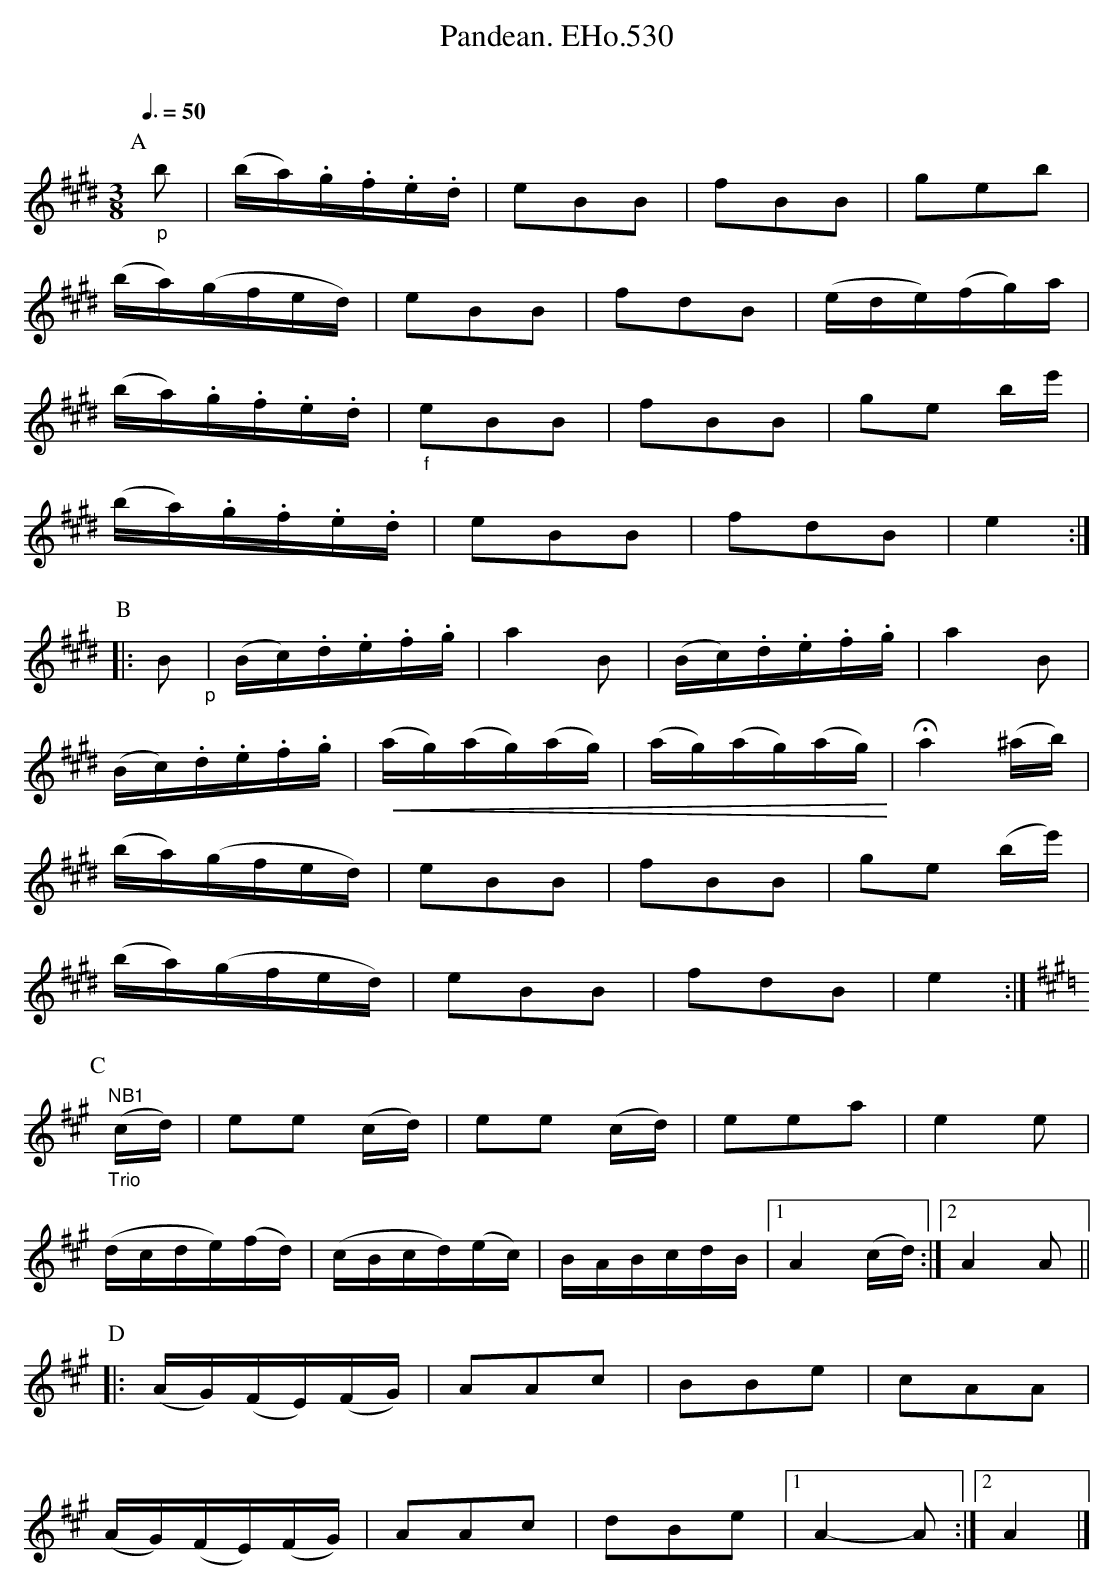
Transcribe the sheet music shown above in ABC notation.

X:1
T:Pandean. EHo.530
M:3/8
L:1/8
Q:3/8=50
O:
K:E
P:A
y"_p"b | (b/a/).g/.f/.e/.d/ | eBB | fBB | geb |
(b/a/)(g/f/e/d/) | eBB | fdB | (e/d/e/)(f/g/)a/ |
(b/a/).g/.f/.e/.d/ |"_f" eBB | fBB | ge b/e'/ |
(b/a/).g/.f/.e/.d/ | eBB | fdB | e2 :|
P:B
|: B "_p"| (B/c/).d/.e/.f/.g/ | a2B | (B/c/).d/.e/.f/.g/ | a2B |
(B/c/).d/.e/.f/.g/ | !<(!(a/g/)(a/g/)(a/g/) | (a/g/)(a/g/)(a/g/)!<)! | !fermata!a2(^a/b/) |
(b/a/)(g/f/e/d/) | eBB | fBB | ge (b/e'/) |
(b/a/)(g/f/e/d/) | eBB | fdB | e2 :|
P:C
K:A
y"NB1""_Trio"(c/d/) | ee (c/d/) | ee (c/d/) | eea | e2e |
(d/c/d/e/)(f/d/) | (c/B/c/d/)(e/c/) | B/A/B/c/d/B/ | [1A2(c/d/) :| [2A2A||
P:D
|: (A/G/)(F/E/)(F/G/) | AAc | BBe | cAA |
(A/G/)(F/E/)(F/G/) | AAc | dBe | [1A2-A :| [2A2 |]
